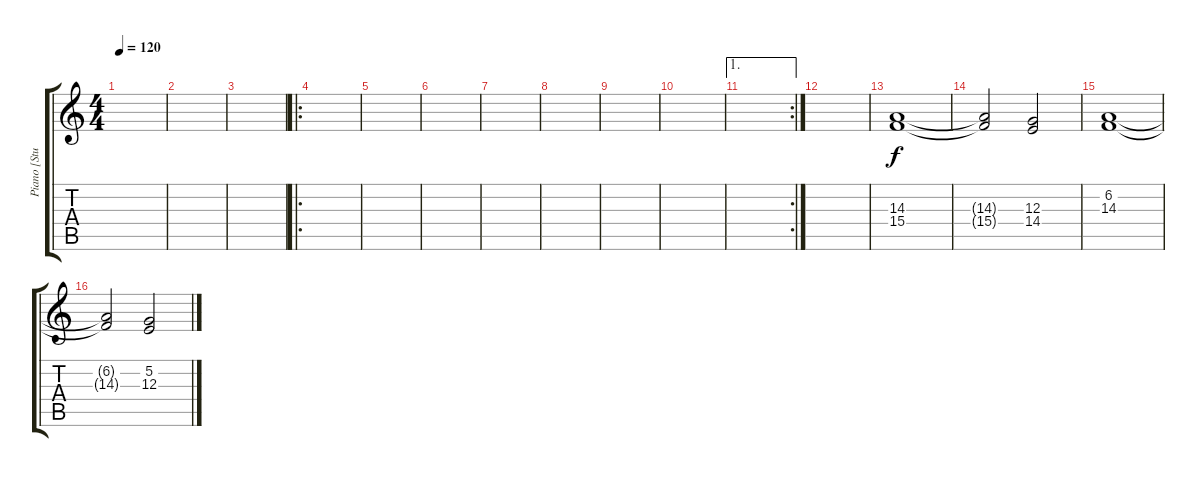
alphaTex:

\track ("Piano [Studio]" "Piano [Stu") {instrument acousticgrandpiano}
\staff {score tabs}
\tuning (E4 B3 G3 D3 A2 E2) {hide}
\ts (4 4)
\tempo 120
\clef g2
\ks c
|
|
|
\ro
|
|
|
|
|
|
|
\ae 1
\rc 2
|
|
(14.3 15.4).1 |
(14.3{t} 15.4{t}).2 (12.3 14.4).2 |
(6.2 14.3).1 |
(6.2{t} 14.3{t}).2 (5.2 12.3).2
